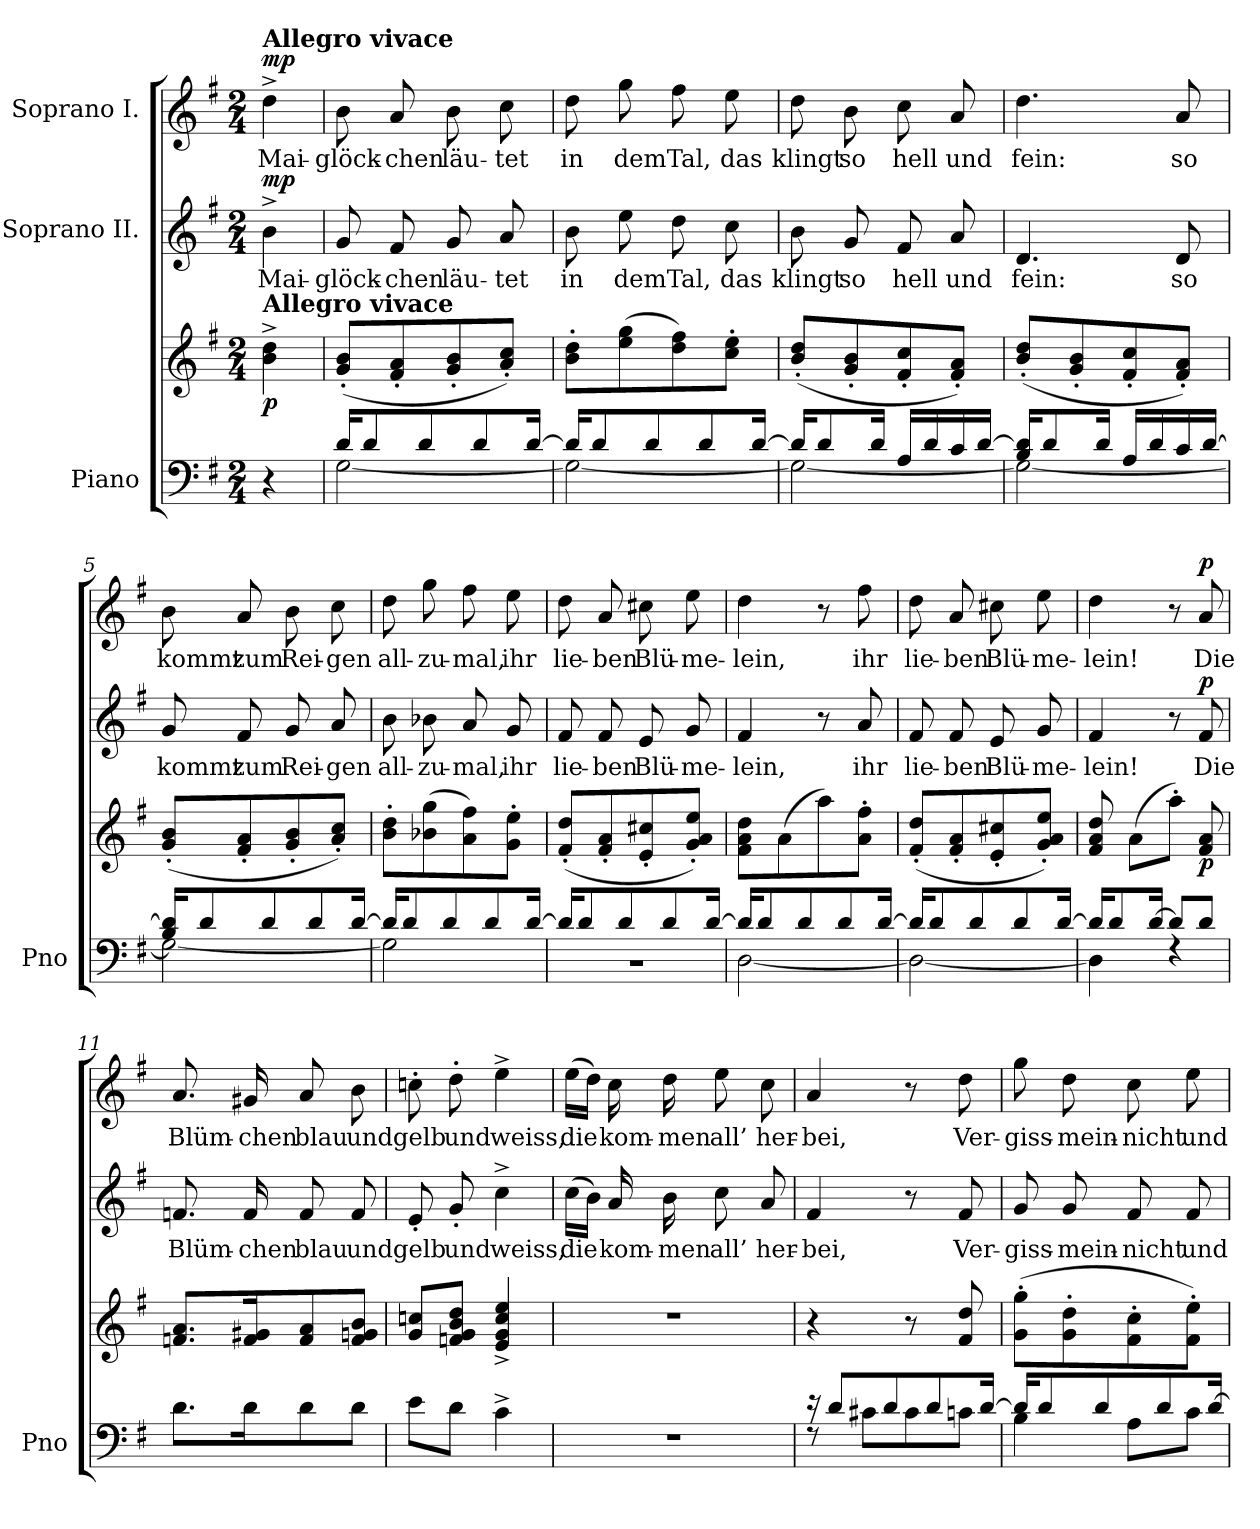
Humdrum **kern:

**kern	**kern	**dynam	**kern	**text	**dynam	**kern	**text	**dynam
*part3	*part3	*part3	*part2	*part2	*part2	*part1	*part1	*part1
*staff4	*staff3	*staff3/4	*staff2	*staff2	*staff2	*staff1	*staff1	*staff1
*I"Piano	*	*	*I"Soprano II.	*	*	*I"Soprano I.	*	*
*I'Pno	*	*	*	*	*	*	*	*
*clefF4	*clefG2	*	*clefG2	*	*	*clefG2	*	*
*k[f#]	*k[f#]	*	*k[f#]	*	*	*k[f#]	*	*
*M2/4	*M2/4	*	*M2/4	*	*	*M2/4	*	*
=	=	=	=	=	=	=	=	=
!	!	!	!	!	!	!LO:TX:a:B:t=Allegro vivace	!	!
!	!LO:TX:a:B:t=Allegro vivace	!	!	!	!	!	!	!
!	!	!LO:DY:b	!	!LO:LY:b	!LO:DY:a	!	!LO:LY:b	!LO:DY:a
4r	4b\^ 4dd\^	p	4b^\	Mai-	mp	4dd^\	Mai-	mp
=1	=1	=1	=1	=1	=1	=1	=1	=1
*^	*	*	*	*	*	*	*	*
!	!	!	!	!	!LO:LY:b	!	!	!LO:LY:b	!
16d/KL	[2G\	(<8g/' 8b/'L	.	8g/	-glöck-	.	8b\	-glöck-	.
8d/	.	.	.	.	.	.	.	.	.
!	!	!	!	!	!LO:LY:b	!	!	!LO:LY:b	!
.	.	8f#/' 8a/'	.	8f#/	-chen	.	8a/	-chen	.
8d/	.	.	.	.	.	.	.	.	.
!	!	!	!	!	!LO:LY:b	!	!	!LO:LY:b	!
.	.	8g/' 8b/'	.	8g/	läu-	.	8b\	läu-	.
8d/	.	.	.	.	.	.	.	.	.
!	!	!	!	!	!LO:LY:b	!	!	!LO:LY:b	!
.	.	8a/' 8cc/'J)	.	8a/	-tet	.	8cc\	-tet	.
[16d/Jk	.	.	.	.	.	.	.	.	.
=2	=2	=2	=2	=2	=2	=2	=2	=2	=2
!	!	!	!	!	!LO:LY:b	!	!	!LO:LY:b	!
16d/KL]	2G\_	8b\' 8dd\'L	.	8b\	in	.	8dd\	in	.
8d/	.	.	.	.	.	.	.	.	.
!	!	!	!	!	!LO:LY:b	!	!	!LO:LY:b	!
.	.	(>8ee\ 8gg\	.	8ee\	dem	.	8gg\	dem	.
8d/	.	.	.	.	.	.	.	.	.
!	!	!	!	!	!LO:LY:b	!	!	!LO:LY:b	!
.	.	8dd\ 8ff#\)	.	8dd\	Tal,	.	8ff#\	Tal,	.
8d/	.	.	.	.	.	.	.	.	.
!	!	!	!	!	!LO:LY:b	!	!	!LO:LY:b	!
.	.	8cc\' 8ee\'J	.	8cc\	das	.	8ee\	das	.
[16d/Jk	.	.	.	.	.	.	.	.	.
=3	=3	=3	=3	=3	=3	=3	=3	=3	=3
!	!	!	!	!	!LO:LY:b	!	!	!LO:LY:b	!
16d/KL]	2G\_	(<8b/' 8dd/'L	.	8b\	klingt	.	8dd\	klingt	.
8d/	.	.	.	.	.	.	.	.	.
!	!	!	!	!	!LO:LY:b	!	!	!LO:LY:b	!
.	.	8g/' 8b/'	.	8g/	so	.	8b\	so	.
16d/Jk	.	.	.	.	.	.	.	.	.
!	!	!	!	!	!LO:LY:b	!	!	!LO:LY:b	!
16A/LL	.	8f#/' 8cc/'	.	8f#/	hell	.	8cc\	hell	.
16d/	.	.	.	.	.	.	.	.	.
!	!	!	!	!	!LO:LY:b	!	!	!LO:LY:b	!
16c/	.	8f#/' 8a/'J)	.	8a/	und	.	8a/	und	.
[16d/JJ	.	.	.	.	.	.	.	.	.
!!LO:LB:g=z
=4	=4	=4	=4	=4	=4	=4	=4	=4	=4
!	!	!	!	!	!LO:LY:b	!	!	!LO:LY:b	!
16B/ 16d/]KL	2G\_	(<8b/' 8dd/'L	.	4.d/	fein:	.	4.dd\	fein:	.
8d/	.	.	.	.	.	.	.	.	.
.	.	8g/' 8b/'	.	.	.	.	.	.	.
16d/Jk	.	.	.	.	.	.	.	.	.
16A/LL	.	8f#/' 8cc/'	.	.	.	.	.	.	.
16d/	.	.	.	.	.	.	.	.	.
!	!	!	!	!	!LO:LY:b	!	!	!LO:LY:b	!
16c/	.	8f#/' 8a/'J)	.	8d/	so	.	8a/	so	.
[16d/JJ	.	.	.	.	.	.	.	.	.
=5	=5	=5	=5	=5	=5	=5	=5	=5	=5
!	!	!	!	!	!LO:LY:b	!	!	!LO:LY:b	!
16B/ 16d/]KL	2G\_	(<8g/' 8b/'L	.	8g/	kommt	.	8b\	kommt	.
8d/	.	.	.	.	.	.	.	.	.
!	!	!	!	!	!LO:LY:b	!	!	!LO:LY:b	!
.	.	8f#/' 8a/'	.	8f#/	zum	.	8a/	zum	.
8d/	.	.	.	.	.	.	.	.	.
!	!	!	!	!	!LO:LY:b	!	!	!LO:LY:b	!
.	.	8g/' 8b/'	.	8g/	Rei-	.	8b\	Rei-	.
8d/	.	.	.	.	.	.	.	.	.
!	!	!	!	!	!LO:LY:b	!	!	!LO:LY:b	!
.	.	8a/' 8cc/'J)	.	8a/	-gen	.	8cc\	-gen	.
[16d/Jk	.	.	.	.	.	.	.	.	.
=6	=6	=6	=6	=6	=6	=6	=6	=6	=6
!	!	!	!	!	!LO:LY:b	!	!	!LO:LY:b	!
16d/KL]	2G\]	8b\' 8dd\'L	.	8b\	all-	.	8dd\	all-	.
8d/	.	.	.	.	.	.	.	.	.
!	!	!	!	!	!LO:LY:b	!	!	!LO:LY:b	!
.	.	(>8b-X\ 8gg\	.	8b-X\	-zu-	.	8gg\	-zu-	.
8d/	.	.	.	.	.	.	.	.	.
!	!	!	!	!	!LO:LY:b	!	!	!LO:LY:b	!
.	.	8a\ 8ff#\)	.	8a/	-mal,	.	8ff#\	-mal,	.
8d/	.	.	.	.	.	.	.	.	.
!	!	!	!	!	!LO:LY:b	!	!	!LO:LY:b	!
.	.	8g\' 8ee\'J	.	8g/	ihr	.	8ee\	ihr	.
[16d/Jk	.	.	.	.	.	.	.	.	.
=7	=7	=7	=7	=7	=7	=7	=7	=7	=7
!	!	!	!	!	!LO:LY:b	!	!	!LO:LY:b	!
16d/KL]	2r	(<8f#/' 8dd/'L	.	8f#/	lie-	.	8dd\	lie-	.
8d/	.	.	.	.	.	.	.	.	.
!	!	!	!	!	!LO:LY:b	!	!	!LO:LY:b	!
.	.	8f#/' 8a/'	.	8f#/	-ben	.	8a/	-ben	.
8d/	.	.	.	.	.	.	.	.	.
!	!	!	!	!	!LO:LY:b	!	!	!LO:LY:b	!
.	.	8e/' 8cc#X/'	.	8e/	Blü-	.	8cc#X\	Blü-	.
8d/	.	.	.	.	.	.	.	.	.
!	!	!	!	!	!LO:LY:b	!	!	!LO:LY:b	!
.	.	8g/' 8a/' 8ee/'J)	.	8g/	-me-	.	8ee\	-me-	.
[16d/Jk	.	.	.	.	.	.	.	.	.
!!LO:LB:g=z
=8	=8	=8	=8	=8	=8	=8	=8	=8	=8
!	!	!	!	!	!LO:LY:b	!	!	!LO:LY:b	!
16d/KL]	[2D\	8f#\ 8a\ 8dd\L	.	4f#/	-lein,	.	4dd\	-lein,	.
8d/	.	.	.	.	.	.	.	.	.
.	.	(>8a\	.	.	.	.	.	.	.
8d/	.	.	.	.	.	.	.	.	.
.	.	8aa\)	.	8r	.	.	8r	.	.
8d/	.	.	.	.	.	.	.	.	.
!	!	!	!	!	!LO:LY:b	!	!	!LO:LY:b	!
.	.	8a\' 8ff#\'J	.	8a/	ihr	.	8ff#\	ihr	.
[16d/Jk	.	.	.	.	.	.	.	.	.
=9	=9	=9	=9	=9	=9	=9	=9	=9	=9
!	!	!	!	!	!LO:LY:b	!	!	!LO:LY:b	!
16d/KL]	2D\_	(<8f#/' 8dd/'L	.	8f#/	lie-	.	8dd\	lie-	.
8d/	.	.	.	.	.	.	.	.	.
!	!	!	!	!	!LO:LY:b	!	!	!LO:LY:b	!
.	.	8f#/' 8a/'	.	8f#/	-ben	.	8a/	-ben	.
8d/	.	.	.	.	.	.	.	.	.
!	!	!	!	!	!LO:LY:b	!	!	!LO:LY:b	!
.	.	8e/' 8cc#X/'	.	8e/	Blü-	.	8cc#X\	Blü-	.
8d/	.	.	.	.	.	.	.	.	.
!	!	!	!	!	!LO:LY:b	!	!	!LO:LY:b	!
.	.	8g/' 8a/' 8ee/'J)	.	8g/	-me-	.	8ee\	-me-	.
[16d/Jk	.	.	.	.	.	.	.	.	.
=10	=10	=10	=10	=10	=10	=10	=10	=10	=10
*	*	*	*	*	*	*	*MM92	*	*
!	!	!	!	!	!LO:LY:b	!	!	!LO:LY:b	!
16d/KL]	4D\]	8f#/ 8a/ 8dd/	.	4f#/	-lein!	.	4dd\	-lein!	.
8d/	.	.	.	.	.	.	.	.	.
.	.	(>8a\L	.	.	.	.	.	.	.
[16d/Jk	.	.	.	.	.	.	.	.	.
8d/L]	4rF	8aa'\J)	.	8r	.	.	8r	.	.
*	*	*	*	*	*	*	*MM88	*	*
!	!	!	!LO:DY:b	!	!LO:LY:b	!LO:DY:a	!	!LO:LY:b	!LO:DY:a
8d/J	.	8f#/ 8a/	p	8f#/	Die	p	8a/	Die	p
*v	*v	*	*	*	*	*	*	*	*
=11	=11	=11	=11	=11	=11	=11	=11	=11
!	!	!	!	!LO:LY:b	!	!	!LO:LY:b	!
8.d\L	8.fn/ 8.a/L	.	8.fn/	Blüm-	.	8.a/	Blüm-	.
!	!	!	!	!LO:LY:b	!	!	!LO:LY:b	!
16d\K	16f/ 16g#X/K	.	16f/	-chen	.	16g#X/	-chen	.
!	!	!	!	!LO:LY:b	!	!	!LO:LY:b	!
8d\	8f/ 8a/	.	8f/	blau	.	8a/	blau	.
!	!	!	!	!LO:LY:b	!	!	!LO:LY:b	!
8d\J	8f/ 8gn/ 8b/J	.	8f/	und	.	8b\	und	.
!!LO:PB:g=z
=12	=12	=12	=12	=12	=12	=12	=12	=12
!	!	!	!	!LO:LY:b	!	!	!LO:LY:b	!
8e\L	8g/ 8ccn/L	.	8e'/	gelb	.	8ccn'\	gelb	.
*	*	*	*	*	*	*MM80	*	*
!	!	!	!	!LO:LY:b	!	!	!LO:LY:b	!
8d\J	8fn/ 8g/ 8b/ 8dd/J	.	8g'/	und	.	8dd'\	und	.
*	*	*	*	*	*	*MM70	*	*
!	!	!	!	!LO:LY:b	!	!	!LO:LY:b	!
4c^\	4e/^ 4g/^ 4cc/^ 4ee/^	.	4cc^\	weiss,	.	4ee^\	weiss,	.
=13	=13	=13	=13	=13	=13	=13	=13	=13
*	*	*	*	*	*	*MM88	*	*
!	!	!	!	!LO:LY:b	!	!	!LO:LY:b	!
2r	2r	.	(>16cc\LL	die	.	(>16ee\LL	die	.
.	.	.	16b\JJ)	.	.	16dd\JJ)	.	.
!	!	!	!	!LO:LY:b	!	!	!LO:LY:b	!
.	.	.	16a/	kom-	.	16cc\	kom-	.
!	!	!	!	!LO:LY:b	!	!	!LO:LY:b	!
.	.	.	16b\	-men	.	16dd\	-men	.
!	!	!	!	!LO:LY:b	!	!	!LO:LY:b	!
.	.	.	8cc\	all’	.	8ee\	all’	.
!	!	!	!	!LO:LY:b	!	!	!LO:LY:b	!
.	.	.	8a/	her-	.	8cc\	her-	.
=14	=14	=14	=14	=14	=14	=14	=14	=14
*	*	*	*	*	*	*MM96	*	*
*^	*	*	*	*	*	*	*	*
!	!	!	!	!	!LO:LY:b	!	!	!LO:LY:b	!
16r	8rF	4r	.	4f#/	-bei,	.	4a/	-bei,	.
8d/L	.	.	.	.	.	.	.	.	.
.	8c#X\L	.	.	.	.	.	.	.	.
8d/	.	.	.	.	.	.	.	.	.
.	8c#\	8r	.	8r	.	.	8r	.	.
8d/	.	.	.	.	.	.	.	.	.
!	!	!	!	!	!LO:LY:b	!	!	!LO:LY:b	!
.	8cn\J	8f#/ 8dd/	.	8f#/	Ver-	.	8dd\	Ver-	.
[16d/Jk	.	.	.	.	.	.	.	.	.
=15	=15	=15	=15	=15	=15	=15	=15	=15	=15
!	!	!	!	!	!LO:LY:b	!	!	!LO:LY:b	!
16d/KL]	4B\	(>8g\' 8gg\'L	.	8g/	-giss-	.	8gg\	-giss-	.
8d/	.	.	.	.	.	.	.	.	.
!	!	!	!	!	!LO:LY:b	!	!	!LO:LY:b	!
.	.	8g\' 8dd\'	.	8g/	-mein-	.	8dd\	-mein-	.
8d/	.	.	.	.	.	.	.	.	.
!	!	!	!	!	!LO:LY:b	!	!	!LO:LY:b	!
.	8A\L	8f#\' 8cc\'	.	8f#/	-nicht	.	8cc\	-nicht	.
8d/	.	.	.	.	.	.	.	.	.
!	!	!	!	!	!LO:LY:b	!	!	!LO:LY:b	!
.	8c\J	8f#\' 8ee\'J)	.	8f#/	und	.	8ee\	und	.
[16d/Jk	.	.	.	.	.	.	.	.	.
*v	*v	*	*	*	*	*	*	*	*
=	=	=	=	=	=	=	=	=
*-	*-	*-	*-	*-	*-	*-	*-	*-
